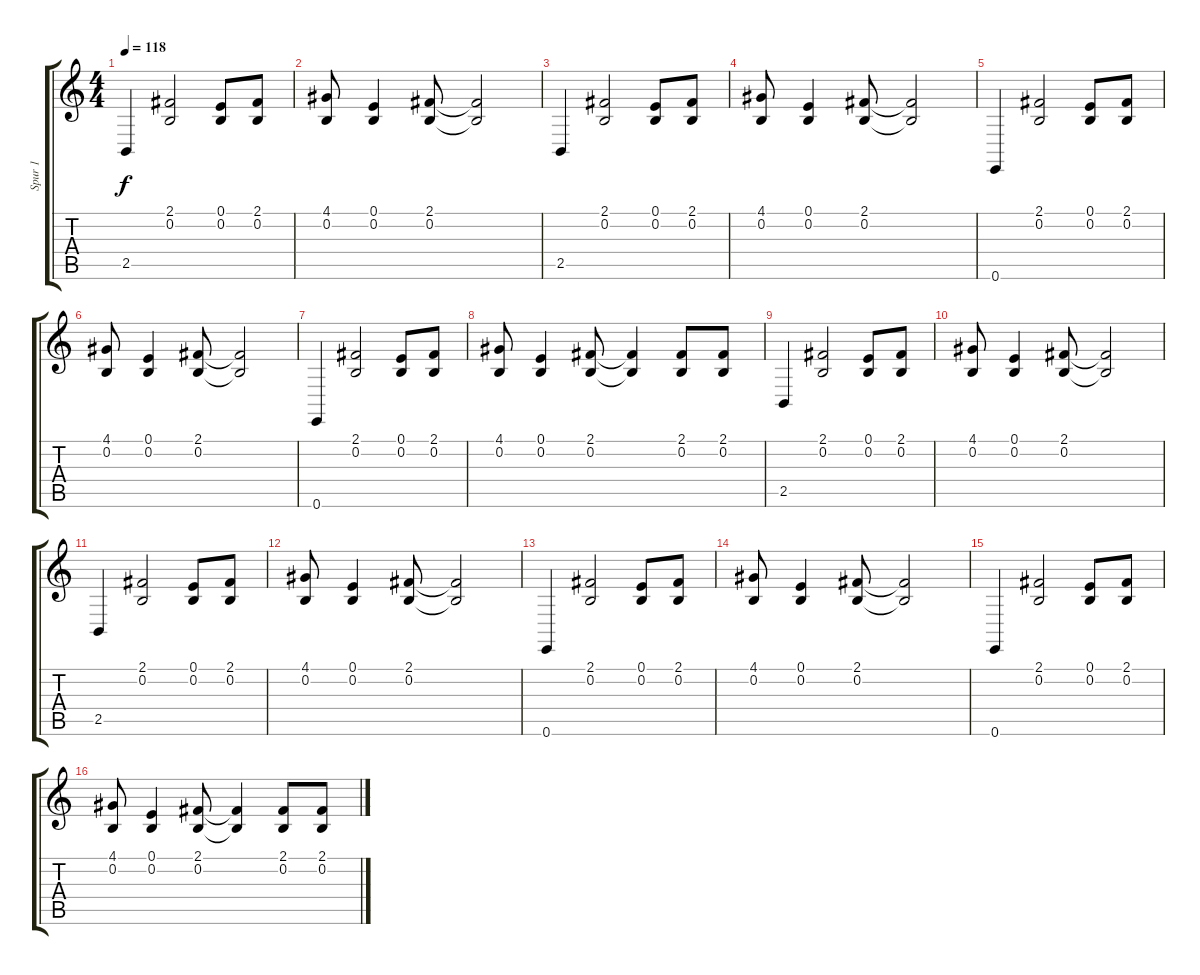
\track ("Spur 1" "Spur 1") {instrument acousticgrandpiano}
\staff {score tabs}
\tuning (E4 B3 G3 D3 A2 E2) {hide}
\ts (4 4)
\tempo 118
\clef g2
\ks c
2.5.4{dy f instrument tenorsax} (2.1 0.2).2 (0.1 0.2).8 (2.1 0.2).8 |
(4.1 0.2).8 (0.1 0.2).4 (2.1 0.2).8 (2.1{t} 0.2{t}).2 |
2.5.4 (2.1 0.2).2 (0.1 0.2).8 (2.1 0.2).8 |
(4.1 0.2).8 (0.1 0.2).4 (2.1 0.2).8 (2.1{t} 0.2{t}).2 |
0.6.4 (2.1 0.2).2 (0.1 0.2).8 (2.1 0.2).8 |
(4.1 0.2).8 (0.1 0.2).4 (2.1 0.2).8 (2.1{t} 0.2{t}).2 |
0.6.4 (2.1 0.2).2 (0.1 0.2).8 (2.1 0.2).8 |
(4.1 0.2).8 (0.1 0.2).4 (2.1 0.2).8 (2.1{t} 0.2{t}).4 (2.1 0.2).8 (2.1 0.2).8 |
2.5.4{instrument baritonesax} (2.1 0.2).2 (0.1 0.2).8 (2.1 0.2).8 |
(4.1 0.2).8 (0.1 0.2).4 (2.1 0.2).8 (2.1{t} 0.2{t}).2 |
2.5.4 (2.1 0.2).2 (0.1 0.2).8 (2.1 0.2).8 |
(4.1 0.2).8 (0.1 0.2).4 (2.1 0.2).8 (2.1{t} 0.2{t}).2 |
0.6.4 (2.1 0.2).2 (0.1 0.2).8 (2.1 0.2).8 |
(4.1 0.2).8 (0.1 0.2).4 (2.1 0.2).8 (2.1{t} 0.2{t}).2 |
0.6.4 (2.1 0.2).2 (0.1 0.2).8 (2.1 0.2).8 |
(4.1 0.2).8 (0.1 0.2).4 (2.1 0.2).8 (2.1{t} 0.2{t}).4 (2.1 0.2).8 (2.1 0.2).8
